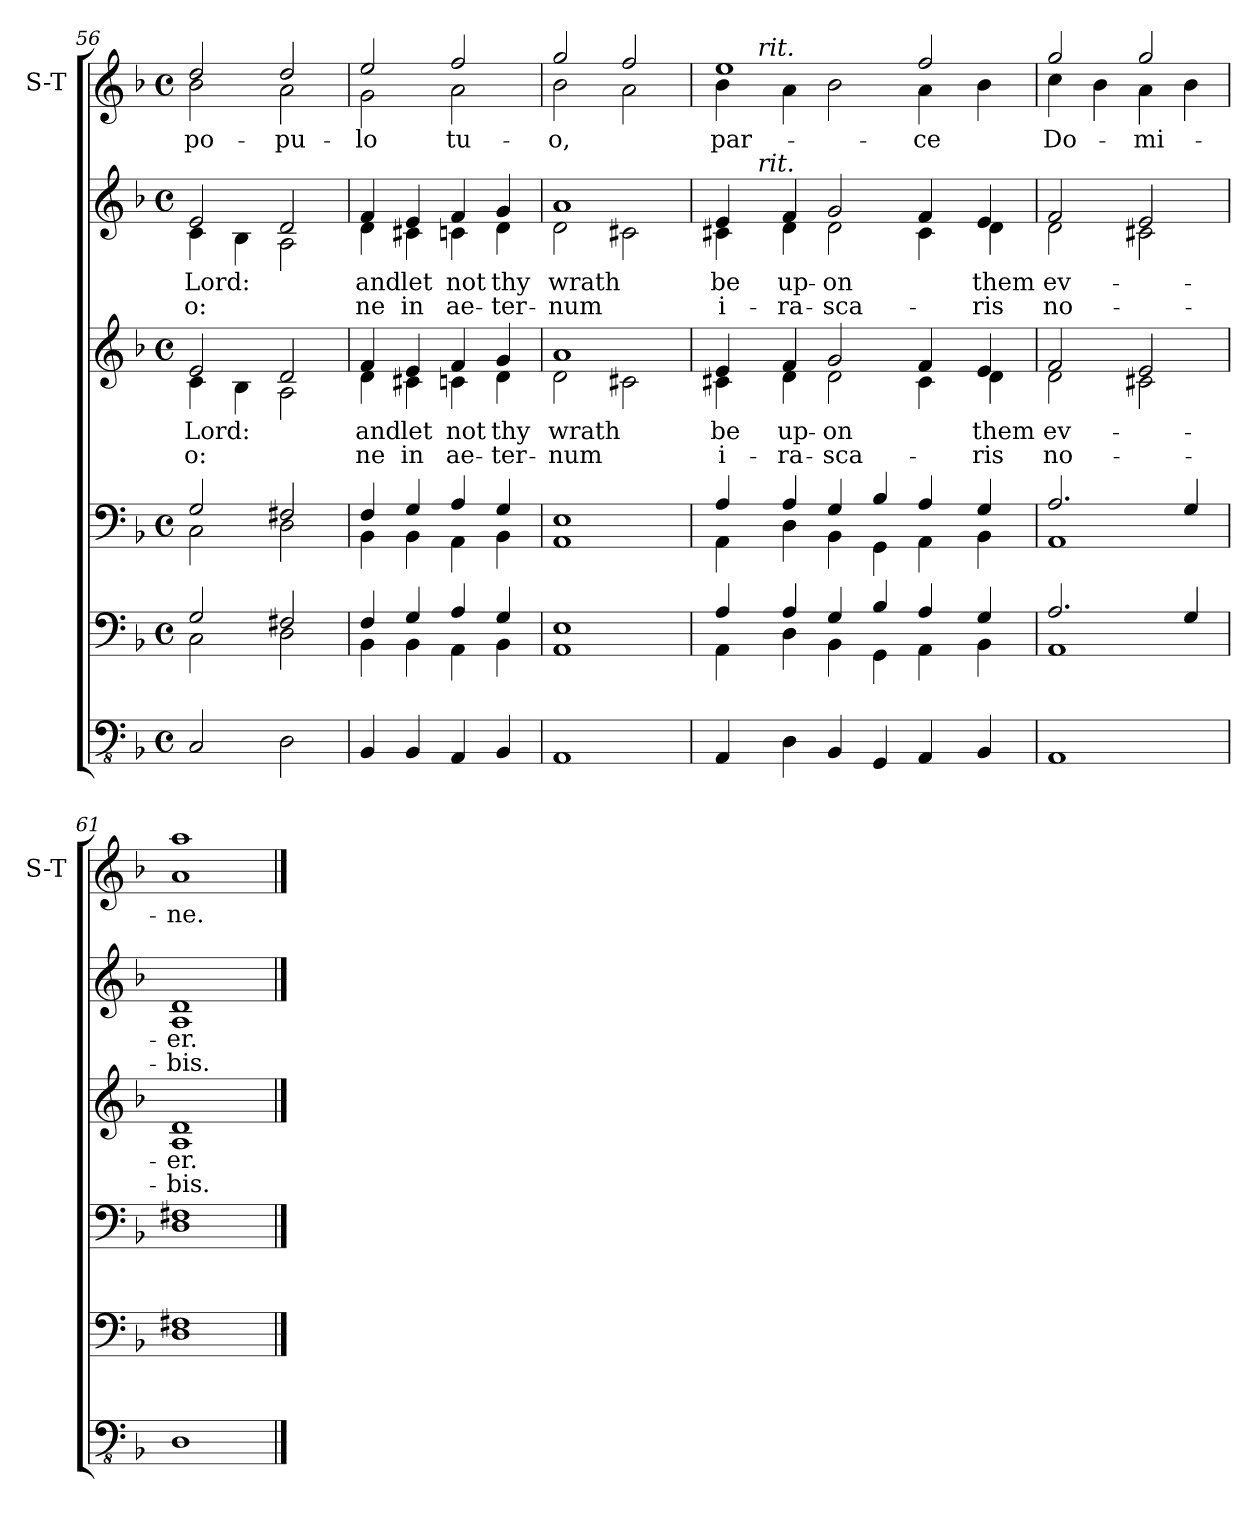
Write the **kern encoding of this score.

**kern	**kern	**kern	**kern	**text	**text	**kern	**text	**text	**kern	**text
*part6	*part5	*part4	*part3	*part3	*part3	*part2	*part2	*part2	*part1	*part1
*staff6	*staff5	*staff4	*staff3	*staff3	*staff3	*staff2	*staff2	*staff2	*staff1	*staff1
*	*	*	*	*	*	*	*	*	*I"S-T	*
*	*	*	*	*	*	*	*	*	*I'S-T	*
*clefFv4	*clefF4	*clefF4	*clefG2	*	*	*clefG2	*	*	*clefG2	*
*k[b-]	*k[b-]	*k[b-]	*k[b-]	*	*	*k[b-]	*	*	*k[b-]	*
*d:	*d:	*d:	*d:	*	*	*d:	*	*	*d:	*
*M4/4	*M4/4	*M4/4	*M4/4	*	*	*M4/4	*	*	*M4/4	*
*met(c)	*met(c)	*met(c)	*met(c)	*	*	*met(c)	*	*	*met(c)	*
=56	=56	=56	=56	=56	=56	=56	=56	=56	=56	=56
*	*^	*^	*^	*	*	*^	*	*	*^	*
2CC/	2G/	2C\	2G/	2C\	2e/	4c\	Lord:	-o:	2e/	4c\	Lord:	-o:	2dd/	2b-\	po-
.	.	.	.	.	.	4B-\	.	.	.	4B-\	.	.	.	.	.
2DD\	2F#/	2D\	2F#X/	2D\	2d/	2A\	.	.	2d/	2A\	.	.	2dd/	2a\	-pu-
!!LO:LB:g=z	!!
=57	=57	=57	=57	=57	=57	=57	=57	=57	=57	=57	=57	=57	=57	=57	=57
4BBB-/	4F/	4BB-\	4F/	4BB-\	4f/	4d\	and	ne	4f/	4d\	and	ne	2ee/	2g\	-lo
4BBB-/	4G/	4BB-\	4G/	4BB-\	4e/	4c#\	let	in	4e/	4c#X\	let	in	.	.	.
4AAA/	4A/	4AA\	4A/	4AA\	4f/	4c\	not	ae-	4f/	4cn\	not	ae-	2ff/	2a\	tu-
4BBB-/	4G/	4BB-\	4G/	4BB-\	4g/	4d\	thy	-ter-	4g/	4d\	thy	-ter-	.	.	.
=58	=58	=58	=58	=58	=58	=58	=58	=58	=58	=58	=58	=58	=58	=58	=58
1AAA	1E	1AA	1E	1AA	1a	2d\	wrath	-num	1a	2d\	wrath	-num	2gg/	2b-\	-o,
.	.	.	.	.	.	2c#\	.	.	.	2c#X\	.	.	2ff/	2a\	.
=59	=59	=59	=59	=59	=59	=59	=59	=59	=59	=59	=59	=59	=59	=59	=59
*	*	*	*	*	*	*	*	*	*	*^	*	*	*	*^	*
4AAA/	4A/	4AA\	4A/	4AA\	4e/	4c#\	be	i-	4e/	4c#X\	8ryy	be	i-	1ee	4b-\	8ryy	par-
.	.	.	.	.	.	.	.	.	.	.	32ryy	.	.	.	.	32ryy	.
!	!	!	!	!	!	!	!	!	!	!	!	!	!	!	!	!LO:TX:a:i:t=rit.	!
!	!	!	!	!	!	!	!	!	!	!	!LO:TX:a:i:t=rit.	!	!	!	!	!	!
.	.	.	.	.	.	.	.	.	.	.	1ryy	.	.	.	.	1ryy	.
4DD\	4A/	4D\	4A/	4D\	4f/	4d\	up-	-ra-	4f/	4d\	.	up-	-ra-	.	4a\	.	.
4BBB-/	4G/	4BB-\	4G/	4BB-\	2g/	2d\	-on	-sca-	2g/	2d\	.	-on	-sca-	.	2b-\	.	.
4GGG/	4B-/	4GG\	4B-/	4GG\	.	.	.	.	.	.	.	.	.	.	.	.	.
4AAA/	4A/	4AA\	4A/	4AA\	4f/	4c#\	.	.	4f/	4c#\	.	.	.	2ff/	4a\	.	-ce
.	.	.	.	.	.	.	.	.	.	.	4ryy	.	.	.	.	4ryy	.
4BBB-/	4G/	4BB-\	4G/	4BB-\	4e/	4d\	them	-ris	4e/	4d\	.	them	-ris	.	4b-\	.	.
.	.	.	.	.	.	.	.	.	.	.	16.ryy	.	.	.	.	16.ryy	.
*	*	*	*	*	*	*	*	*	*	*v	*v	*	*	*	*	*	*
*	*	*	*	*	*	*	*	*	*	*	*	*	*	*v	*v	*
=60	=60	=60	=60	=60	=60	=60	=60	=60	=60	=60	=60	=60	=60	=60	=60
1AAA	2.A/	1AA	2.A/	1AA	2f/	2d\	ev-	no-	2f/	2d\	ev-	no-	2gg/	4cc\	Do-
.	.	.	.	.	.	.	.	.	.	.	.	.	.	4b-\	.
.	.	.	.	.	2e/	2c#\	.	.	2e/	2c#X\	.	.	2gg/	4a\	-mi-
.	4G/	.	4G/	.	.	.	.	.	.	.	.	.	.	4b-\	.
=61	=61	=61	=61	=61	=61	=61	=61	=61	=61	=61	=61	=61	=61	=61	=61
1DD	1F#	1D	1F#X	1D	1d	1A	-er.	-bis.	1d	1A	-er.	-bis.	1aa	1a	-ne.
*	*v	*v	*	*	*v	*v	*	*	*v	*v	*	*	*v	*v	*
*	*	*v	*v	*	*	*	*	*	*	*	*
==	==	==	==	==	==	==	==	==	==	==
*-	*-	*-	*-	*-	*-	*-	*-	*-	*-	*-
